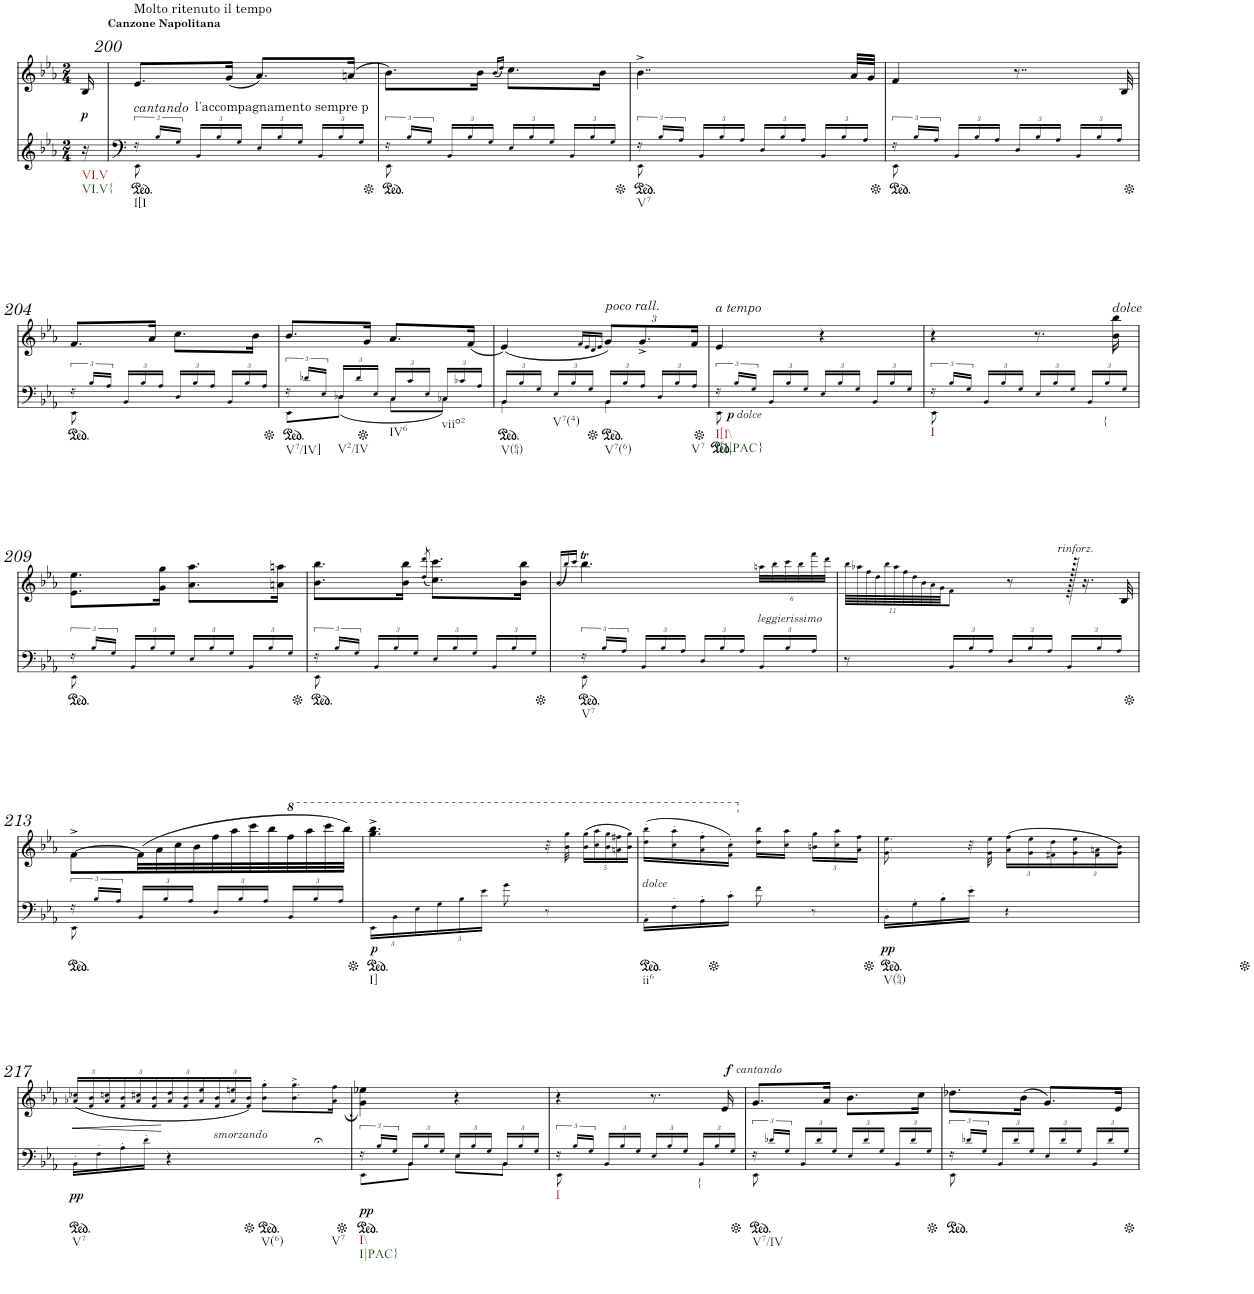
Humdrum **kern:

**kern	**kern	**dynam
*part1	*part1	*part1
*staff2	*staff1	*staff1/2
*I"Piano	*	*
*I'Pno.	*	*
!!LO:PB:g=z
*clefF4	*clefF4	*
*k[b-e-a-]	*k[b-e-a-]	*
*M2/4	*M2/4	*
=199X2	=199X2	=199X2
!LO:TX:b:t=VI.V	!	!
!LO:TX:b:t=VI.V{	!	!
!	!	!LO:DY:b
16r	16B-/	p
=200	=200	=200
*^	*	*
!	!	!LO:TX:a:B:t=Canzone Napolitana	!
!	!	!LO:TX:b:i:t=cantando	!
!	!	!LO:TX:a:t=Molto ritenuto il tempo	!
!LO:TX:b:t=I[I	!	!	!
24r	8EE-!\	8.e-/L	.
24B-!/LL	.	.	.
24G!/JJ	.	.	.
*Xbrackettup	*	*	*
!LO:TX:a:t=l'accompagnamento sempre p	!	!	!
24BB-!/LL	8ryy	.	.
24B-!/	.	.	.
.	.	(16g/Jk	.
24G!/JJ	.	.	.
24E-!/LL	4ryy	8.a-/L)	.
24B-!/	.	.	.
24G!/JJ	.	.	.
24BB-!/LL	.	.	.
24B-!/	.	.	.
.	.	(>16an/Jk	.
24G!/JJ	.	.	.
=201	=201	=201	=201
*brackettup	*	*	*
24r	8EE-!\	8.b-\L)	.
24B-!/LL	.	.	.
24G!/JJ	.	.	.
*Xbrackettup	*	*	*
24BB-!/LL	8ryy	.	.
24B-!/	.	.	.
.	.	16b-\Jk	.
24G!/JJ	.	.	.
.	.	(16qb-/LL	.
.	.	16qdd/JJ)	.
24E-!/LL	8ryy	8.cc\L	.
24B-!/	.	.	.
24G!/JJ	.	.	.
24BB-!/LL	8ryy	.	.
24B-!/	.	.	.
.	.	16b-\Jk	.
24G!/JJ	.	.	.
=202	=202	=202	=202
*brackettup	*	*	*
!LO:TX:b:t=V7	!	!	!
24r	8EE-!\	4..b-^\	.
24B-!/LL	.	.	.
24A-!/JJ	.	.	.
*Xbrackettup	*	*	*
24BB-!/LL	8ryy	.	.
24B-!/	.	.	.
24A-!/JJ	.	.	.
24D!/LL	4ryy	.	.
24B-!/	.	.	.
24A-!/JJ	.	.	.
24BB-!/LL	.	.	.
24B-!/	.	.	.
.	.	32a-/LLL	.
24A-!/JJ	.	.	.
.	.	32g/JJJ	.
=203	=203	=203	=203
*brackettup	*	*	*
24r	8EE-!\	4f/	.
24B-!/LL	.	.	.
24A-!/JJ	.	.	.
*Xbrackettup	*	*	*
24BB-!/LL	8ryy	.	.
24B-!/	.	.	.
24A-!/JJ	.	.	.
24D!/LL	4ryy	8..r	.
24B-!/	.	.	.
24A-!/JJ	.	.	.
24BB-!/LL	.	.	.
24B-!/	.	.	.
24A-!/JJ	.	.	.
.	.	32B-/	.
!!LO:LB:g=z
=204	=204	=204	=204
*brackettup	*	*	*
24r	8EE-!\	8.f/L	.
24B-!/LL	.	.	.
24A-!/JJ	.	.	.
*Xbrackettup	*	*	*
24BB-!/LL	8ryy	.	.
24B-!/	.	.	.
.	.	16a-/Jk	.
24A-!/JJ	.	.	.
24D!/LL	4ryy	8.cc\L	.
24B-!/	.	.	.
24A-!/JJ	.	.	.
24BB-!/LL	.	.	.
24B-!/	.	.	.
.	.	16b-\Jk	.
24A-!/JJ	.	.	.
=205	=205	=205	=205
*brackettup	*	*	*
!LO:TX:b:t=V7/IV]	!	!	!
24r	8EE-!\L	8.b-/L	.
24d-X!/LL	.	.	.
24E-!/JJ	.	.	.
*Xbrackettup	*	*	*
!LO:TX:b:t=V2/IV	!	!	!
24D-X!/LL	8D-!\J	.	.
24d-!/	.	.	.
.	.	16g/Jk	.
24E-!/JJ	.	.	.
!LO:TX:b:t=IV6	!	!	!
24C!/LL	8C!\L	8.a-/L	.
24c!/	.	.	.
24E-!/JJ	.	.	.
!LO:TX:b:t=viio2	!	!	!
24C-X!/LL	8C-!\J	.	.
24c-X!/	.	.	.
.	.	(16f/Jk	.
24A-!/JJ	.	.	.
=206	=206	=206	=206
!LO:TX:b:t=V(64)	!	!	!
24BB-!/LL	4BB-!\	(4e-/)	.
24B-!/	.	.	.
24G!/JJ	.	.	.
!LO:TX:b:t=V7(4)	!	!	!
24E-!/LL	.	.	.
24B-!/	.	.	.
24G!/JJ	.	.	.
.	.	16qf/LL	.
.	.	16qe-/	.
.	.	16qd/	.
.	.	16qe-/JJ	.
*	*	*Xbrackettup	*
!	!	!LO:TX:a:i:t=poco rall.	!
!LO:TX:b:t=V7(6)	!	!	!
24BB-!/LL	4BB-!\	12g/L)	.
24B-!/	.	.	.
24A-!/JJ	.	12.g^/	.
24D!/LL	.	.	.
24B-!/	.	.	.
!LO:TX:b:t=V7	!	!	!
24A-!/JJ	.	24f/Jk	.
=207	=207	=207	=207
*brackettup	*	*	*
!	!	!LO:TX:a:i:t=a tempo	!
!LO:TX:b:t=I[I\\	!	!	!
!LO:TX:b:t=I[I|PAC}	!	!	!
24r	8EE-!\	4e-/	.
!	!	!	!LO:DY:b=2
!	!	!	!LO:DY:n=1:b=2
24B-!/LL	.	.	p other-dynamics
24G!/JJ	.	.	.
*Xbrackettup	*	*	*
24BB-!/LL	8ryy	.	.
24B-!/	.	.	.
24G!/JJ	.	.	.
24E-!/LL	4ryy	4r	.
24B-!/	.	.	.
24G!/JJ	.	.	.
24BB-!/LL	.	.	.
24B-!/	.	.	.
24G!/JJ	.	.	.
=208	=208	=208	=208
*brackettup	*	*	*
!LO:TX:b:t=I	!	!	!
24r	8EE-!\	4r	.
24B-!/LL	.	.	.
24G!/JJ	.	.	.
*Xbrackettup	*	*	*
24BB-!/LL	8ryy	.	.
24B-!/	.	.	.
24G!/JJ	.	.	.
24E-!/LL	4ryy	8.r	.
24B-!/	.	.	.
24G!/JJ	.	.	.
24BB-!/LL	.	.	.
!LO:TX:b:t={	!	!	!
24B-!/	.	.	.
!	!	!LO:TX:a:i:t=dolce	!
.	.	16b-\ 16bb-\	.
24G!/JJ	.	.	.
!!LO:LB:g=z
=209	=209	=209	=209
*brackettup	*	*	*
24r	8EE-!\	8.e-\ 8.ee-\L	.
24B-!/LL	.	.	.
24G!/JJ	.	.	.
*Xbrackettup	*	*	*
24BB-!/LL	8ryy	.	.
24B-!/	.	.	.
.	.	16g\ 16gg\Jk	.
24G!/JJ	.	.	.
24E-!/LL	4ryy	8.a-\ 8.aa-\L	.
24B-!/	.	.	.
24G!/JJ	.	.	.
24BB-!/LL	.	.	.
24B-!/	.	.	.
.	.	16an\ 16aan\Jk	.
24G!/JJ	.	.	.
=210	=210	=210	=210
*brackettup	*	*	*
24r	8EE-!\	8.b-\ 8.bb-\L	.
24B-!/LL	.	.	.
24G!/JJ	.	.	.
*Xbrackettup	*	*	*
24BB-!/LL	8ryy	.	.
24B-!/	.	.	.
.	.	16b-\ 16bb-\Jk	.
24G!/JJ	.	.	.
.	.	(8qdd/ 8qddd/	.
24E-!/LL	4ryy	8.cc\ 8.ccc\L)	.
24B-!/	.	.	.
24G!/JJ	.	.	.
24BB-!/LL	.	.	.
24B-!/	.	.	.
.	.	16b-\ 16bb-\Jk	.
24G!/JJ	.	.	.
=211	=211	=211	=211
.	.	(16qb-/LL	.
.	.	16qbb-/)	.
.	.	16qccc/JJ	.
*brackettup	*	*	*
!LO:TX:b:t=V7	!	!	!
24r	8EE-!\	4.bb-T\	.
24B-!/LL	.	.	.
24A-!/JJ	.	.	.
*Xbrackettup	*	*	*
24BB-!/LL	8ryy	.	.
24B-!/	.	.	.
24A-!/JJ	.	.	.
24D!/LL	4ryy	.	.
24B-!/	.	.	.
24A-!/JJ	.	.	.
!	!	!LO:TX:b:i:t=leggierissimo	!
24BB-!/LL	.	48aan!\LLL	.
.	.	48bb-!\	.
24B-!/	.	48ccc!\	.
.	.	48bb-!\	.
24A-!/JJ	.	48fff!\	.
.	.	48ddd!\JJJ	.
*v	*v	*	*
=212	=212	=212
*	*^	*
8r	88bb-!\LLLL	2ryy	.
.	88aa-X!\	.	.
.	88ff!\	.	.
.	88dd!\	.	.
.	88bb-!\	.	.
.	88aa-!\	.	.
.	88ff!\	.	.
.	88dd!\	.	.
.	88b-!\	.	.
.	88a-!\	.	.
.	88g!\JJJ	.	.
24BB-!/LL	8f!\J	.	.
24B-!/	.	.	.
24A-!/JJ	.	.	.
24D!/LL	8r	.	.
24B-!/	.	.	.
24A-!/JJ	.	.	.
!	!LO:N:vis=1024	!	!LO:DY:a
24BB-!/LL	960r	.	other-dynamics
.	16.r	.	.
24B-!/	.	.	.
24A-!/JJ	.	.	.
.	[960%29B-/	.	.
!!LO:LB:g=z	!!
=213	=213	=213	=213
*brackettup	*	*	*
*^	*	*	*
24r	8EE-!\	[8f^\L	2ryy	.
24B-!/LL	.	.	.	.
24A-!/JJ	.	.	.	.
*Xbrackettup	*	*	*	*
24BB-!/LL	8ryy	960B-/]	.	.
.	.	(32f\LL]	.	.
.	.	32a-\	.	.
24B-!/	.	.	.	.
.	.	32cc\	.	.
24A-!/JJ	.	.	.	.
.	.	32b-\	.	.
24D!/LL	4ryy	.	.	.
.	.	32ff\	.	.
.	.	32aa-\	.	.
24B-!/	.	.	.	.
.	.	32ccc\	.	.
24A-!/JJ	.	.	.	.
.	.	32bb-\	.	.
24BB-!/LL	.	.	.	.
.	.	32fff\	.	.
.	.	32aaa-\	.	.
24B-!/	.	.	.	.
.	.	32cccc\	.	.
24A-!/JJ	.	.	.	.
.	.	32bbb-\JJJ)	.	.
960ryy	960ryy	.	960ryy	.
=214	=214	=214	=214	=214
!LO:TX:b:t=I]	!	!	!	!
!	!	!	!	!LO:DY:b=2
*v	*v	*	*	*
24EE-!\LL	4.ggg\^ 4.bbb-\^	2ryy	p
24BB-!\	.	.	.
24E-!\	.	.	.
24G!\	.	.	.
24B-!\	.	.	.
24e-!\JJ	.	.	.
8g!\	.	.	.
8r	32r	.	.
.	32bb-!\ 32ggg!\	.	.
.	(80bb-!\ 80ggg!\LL	.	.
.	80ccc!\ 80aaa-!\	.	.
.	80bb-!\ 80ggg!\	.	.
.	80aan!\ 80fff#X!\	.	.
.	80bb-!\ 80ggg!\JJ)	.	.
=215	=215	=215	=215
!	!LO:TX:b:i:t=dolce	!	!
!LO:TX:b:t=ii6	!	!	!
16AA-'!\LL	(16ddd!\' 16bbb-!\'LL	2ryy	.
16F'!\	16ccc!\' 16aaa-!\'	.	.
16A-'!\	16aa-!\' 16fff!\'	.	.
16c'!\JJ	16ff!\' 16ccc!\'JJ)	.	.
8f!\	16dd!\ 16bb-!\LL	.	.
.	16cc!\ 16aa-!\JJ	.	.
8r	24bn!\ 24gg!\LL	.	.
.	24cc!\ 24aa-!\	.	.
.	24a-!\ 24ff!\JJ	.	.
=216	=216	=216	=216
!LO:TX:b:t=V(64)	!	!	!
!	!	!	!LO:DY:b=2
16BB-'!\LL	8.g!\ 8.ee-!\	2ryy	pp
16G'!\	.	.	.
16B-'!\	.	.	.
16e-'!\JJ	32r	.	.
.	32g!\ 32ee-!\	.	.
4r	(24a-!\ 24ff!\LL	.	.
.	24g!\ 24ee-!\	.	.
.	24f#X!\ 24dd!\	.	.
.	24g!\ 24ee-!\	.	.
.	24f#!\ 24an!\	.	.
.	24g!\ 24b-!\JJ)	.	.
*	*v	*v	*
!!LO:LB:g=z
=217	=217	=217
!LO:TX:b:t=V7	!	!
!	!	!LO:HP:b
!	!	!LO:DY:n=1:b=2
16BB-'!\LL	(24a-X!/ 24cc-X!/LL	< pp
.	24f!/ 24b-!/	.
16F'!\	.	.
.	24a-!/ 24ccn!/	.
16A-'!\	24f!/ 24b-!/	.
.	24a-!/ 24cc#X!/	.
16d'!\JJ	.	.
.	24f!/ 24b-!/	.
4r	24a-!/ 24dd!/	[
.	24f!/ 24b-!/	.
.	24a-!/ 24ee-!/	.
!	!LO:TX:b:i:t=smorzando	!
.	24f!/ 24b-!/	.
.	24a-!/ 24een!/	.
.	24f!/ 24b-!/JJ)	.
!LO:TX:b:t=V(6)	!	!
4ryy	8b-!\' 8gg!\'L	.
.	8.b-!\^ 8.gg!\^	.
!LO:TX:b:t=V7	!	!
8r;<yy	.	.
.	16a-!\ 16ff!\Jk	.
=218	=218	=218
*brackettup	*	*
*^	*^	*
!LO:TX:b:t=I\\	!	!	!	!
!LO:TX:b:t=I|PAC}	!	!	!	!
24r	8EE-!\L	4g\ 4ee-X\	2ryy	.
!	!	!	!	!LO:DY:b=2
24B-!/LL	.	.	.	pp
24G!/JJ	.	.	.	.
*Xbrackettup	*	*	*	*
24BB-!/LL	8BB-!\J	.	.	.
24B-!/	.	.	.	.
24G!/JJ	.	.	.	.
24E-!/LL	8E-!\L	4r	.	.
24B-!/	.	.	.	.
24G!/JJ	.	.	.	.
24BB-!/LL	8BB-!\J	.	.	.
24B-!/	.	.	.	.
24G!/JJ	.	.	.	.
=219	=219	=219	=219	=219
*brackettup	*	*	*	*
!LO:TX:b:t=I	!	!	!	!
24r	8EE-!\	4r	2ryy	.
24B-!/LL	.	.	.	.
24G!/JJ	.	.	.	.
*Xbrackettup	*	*	*	*
24BB-!/LL	8ryy	.	.	.
24B-!/	.	.	.	.
24G!/JJ	.	.	.	.
24E-!/LL	4ryy	8.r	.	.
24B-!/	.	.	.	.
24G!/JJ	.	.	.	.
!LO:TX:b:t={	!	!	!	!
24BB-!/LL	.	.	.	.
24B-!/	.	.	.	.
!	!	!	!	!LO:DY:a
!	!	!	!	!LO:DY:n=1:a
.	.	16e-/	.	f other-dynamics
24G!/JJ	.	.	.	.
=220	=220	=220	=220	=220
*brackettup	*	*	*	*
!LO:TX:b:t=V7/IV	!	!	!	!
24r	8EE-!\	8.g/L	2ryy	.
24d-X!/LL	.	.	.	.
24G!/JJ	.	.	.	.
*Xbrackettup	*	*	*	*
24BB-!/LL	8ryy	.	.	.
24d-!/	.	.	.	.
.	.	16a-/Jk	.	.
24G!/JJ	.	.	.	.
24E-!/LL	4ryy	8.b-\L	.	.
24d-!/	.	.	.	.
24G!/JJ	.	.	.	.
24BB-!/LL	.	.	.	.
24d-!/	.	.	.	.
.	.	16cc\Jk	.	.
24G!/JJ	.	.	.	.
=221	=221	=221	=221	=221
*brackettup	*	*	*	*
24r	8EE-!\	8.dd-X\L	2ryy	.
24d-X!/LL	.	.	.	.
24G!/JJ	.	.	.	.
*Xbrackettup	*	*	*	*
24BB-!/LL	8ryy	.	.	.
24d-!/	.	.	.	.
.	.	(16b-\Jk	.	.
24G!/JJ	.	.	.	.
24E-!/LL	4ryy	8.g/L)	.	.
24d-!/	.	.	.	.
24G!/JJ	.	.	.	.
24BB-!/LL	.	.	.	.
24d-!/	.	.	.	.
.	.	16e-/Jk	.	.
24G!/JJ	.	.	.	.
*v	*v	*	*	*
*	*v	*v	*
=	=	=
*-	*-	*-
